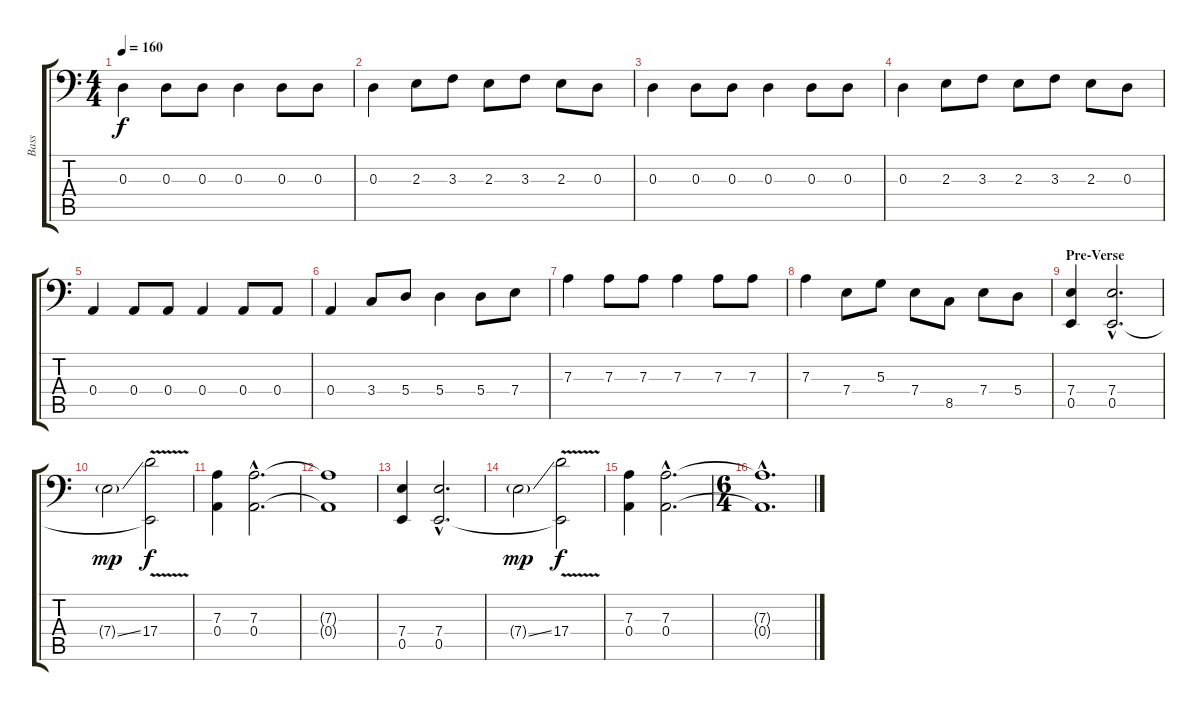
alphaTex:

\track ("Bass" "Bass") {instrument electricbassfinger}
\staff {score tabs}
\tuning (C3 G2 D2 A1 E1 B0) {hide}
\ts (4 4)
\tempo 160
\clef f4
\ks c
0.3.4{dy f} 0.3.8 0.3.8 0.3.4 0.3.8 0.3.8 |
0.3.4 2.3.8 3.3.8 2.3.8 3.3.8 2.3.8 0.3.8 |
0.3.4 0.3.8 0.3.8 0.3.4 0.3.8 0.3.8 |
0.3.4 2.3.8 3.3.8 2.3.8 3.3.8 2.3.8 0.3.8 |
0.4.4 0.4.8 0.4.8 0.4.4 0.4.8 0.4.8 |
0.4.4 3.4.8 5.4.8 5.4.4 5.4.8 7.4.8 |
7.3.4 7.3.8 7.3.8 7.3.4 7.3.8 7.3.8 |
7.3.4 7.4.8 5.3.8 7.4.8 8.5.8 7.4.8 5.4.8 |
\section ("" "Pre-Verse")
(7.4 0.5).4 (7.4{hac} 0.5{hac}).2{d} |
7.4{ss g}.2{dy mp} (17.4{v} 0.5{v t}).2{dy f} |
(7.3 0.4).4 (7.3{hac} 0.4{hac}).2{d} |
(7.3{t} 0.4{t}).1 |
(7.4 0.5).4 (7.4{hac} 0.5{hac}).2{d} |
7.4{ss g}.2{dy mp} (17.4{v} 0.5{v t}).2{dy f} |
(7.3 0.4).4 (7.3{hac} 0.4{hac}).2{d} |
\ts (6 4)
(7.3{hac t} 0.4{hac t}).1{d}
